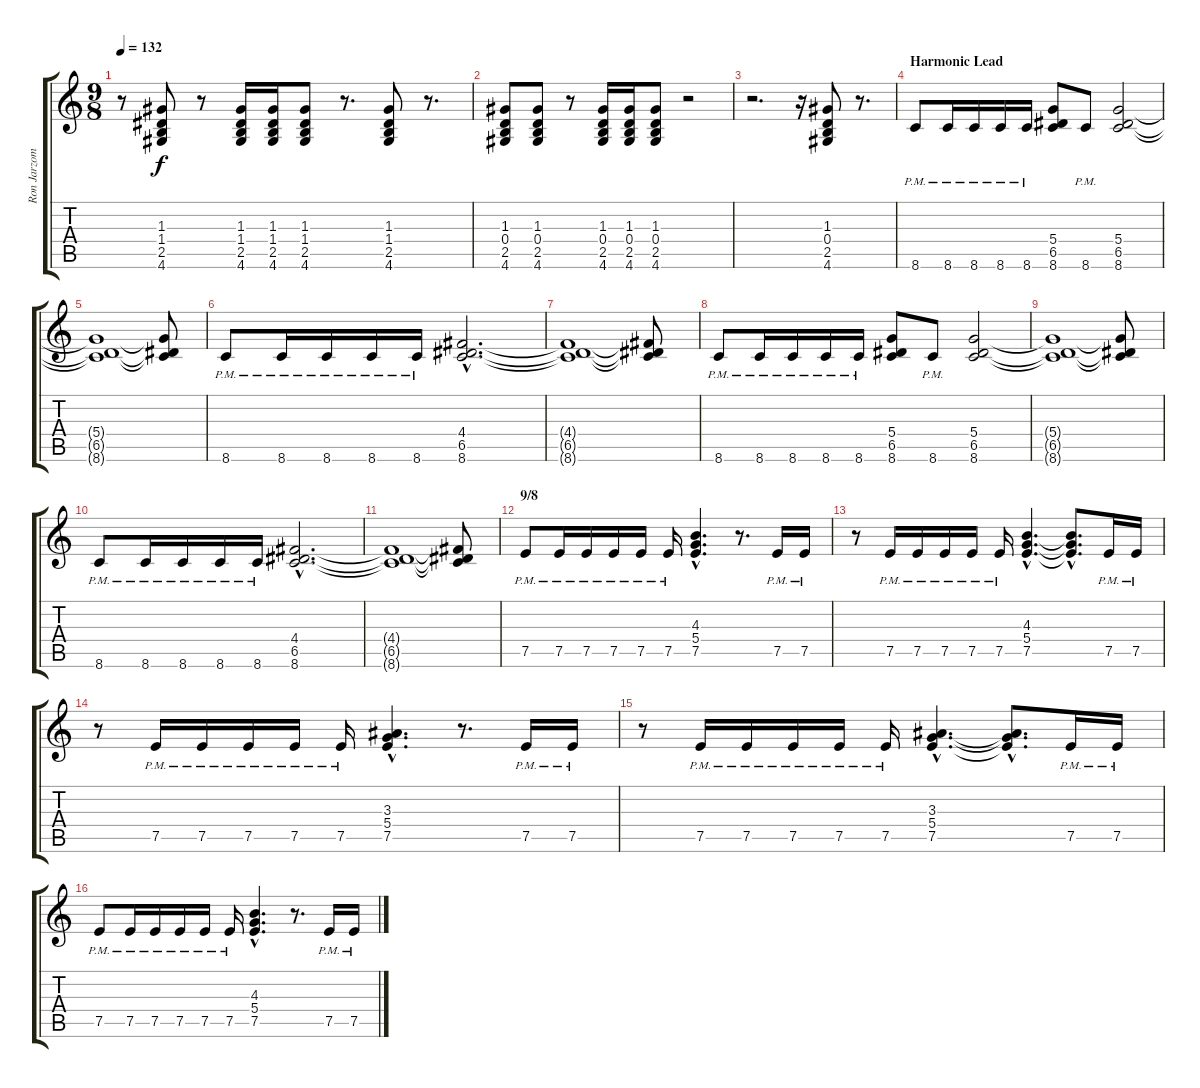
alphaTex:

\track ("Ron Jarzombek (Rhythm Guitar)" "Ron Jarzom") {instrument distortionguitar}
\staff {score tabs}
\tuning (E4 B3 G3 D3 A2 E2) {hide}
\ts (9 8)
\tempo 132
\clef g2
\ks c
r.8{dy f} (1.3 1.4 2.5 4.6).8 r.8 (1.3 1.4 2.5 4.6).16 (1.3 1.4 2.5 4.6).16 (1.3 1.4 2.5 4.6).8 r.8{d} (1.3 1.4 2.5 4.6).8 r.8{d} |
(1.3 0.4 2.5 4.6).8 (1.3 0.4 2.5 4.6).8 r.8 (1.3 0.4 2.5 4.6).16 (1.3 0.4 2.5 4.6).16 (1.3 0.4 2.5 4.6).8 r.2 |
r.2{d} r.16 (1.3 0.4 2.5 4.6).8 r.8{d} |
\section ("" "Harmonic Lead")
8.6{pm}.8 8.6{pm}.16 8.6{pm}.16 8.6{pm}.16 8.6{pm}.16 (5.4 6.5 8.6).8 8.6{pm}.8 (5.4 6.5 8.6).2 |
(5.4{t} 6.5{t} 8.6{t}).1 (5.4{t} 6.5{t} 8.6{t}).8 |
8.6{pm}.8 8.6{pm}.16 8.6{pm}.16 8.6{pm}.16 8.6{pm}.16 (4.4{hac} 6.5{hac} 8.6{hac}).2{d} |
(4.4{t} 6.5{t} 8.6{t}).1 (4.4{t} 6.5{t} 8.6{t}).8 |
8.6{pm}.8 8.6{pm}.16 8.6{pm}.16 8.6{pm}.16 8.6{pm}.16 (5.4 6.5 8.6).8 8.6{pm}.8 (5.4 6.5 8.6).2 |
(5.4{t} 6.5{t} 8.6{t}).1 (5.4{t} 6.5{t} 8.6{t}).8 |
8.6{pm}.8 8.6{pm}.16 8.6{pm}.16 8.6{pm}.16 8.6{pm}.16 (4.4{hac} 6.5{hac} 8.6{hac}).2{d} |
(4.4{t} 6.5{t} 8.6{t}).1 (4.4{t} 6.5{t} 8.6{t}).8 |
\section ("" "9/8")
7.5{pm}.8 7.5{pm}.16 7.5{pm}.16 7.5{pm}.16 7.5{pm}.16 7.5{pm}.16 (4.3{hac} 5.4{hac} 7.5{hac}).4{d} r.8{d} 7.5{pm}.16 7.5{pm}.16 |
r.8 7.5{pm}.16 7.5{pm}.16 7.5{pm}.16 7.5{pm}.16 7.5{pm}.16 (4.3{hac} 5.4{hac} 7.5{hac}).4{d} (4.3{hac t} 5.4{hac t} 7.5{hac t}).8{d} 7.5{pm}.16 7.5{pm}.16 |
r.8 7.5{pm}.16 7.5{pm}.16 7.5{pm}.16 7.5{pm}.16 7.5{pm}.16 (3.3{hac} 5.4{hac} 7.5{hac}).4{d} r.8{d} 7.5{pm}.16 7.5{pm}.16 |
r.8 7.5{pm}.16 7.5{pm}.16 7.5{pm}.16 7.5{pm}.16 7.5{pm}.16 (3.3{hac} 5.4{hac} 7.5{hac}).4{d} (3.3{hac t} 5.4{hac t} 7.5{hac t}).8{d} 7.5{pm}.16 7.5{pm}.16 |
7.5{pm}.8 7.5{pm}.16 7.5{pm}.16 7.5{pm}.16 7.5{pm}.16 7.5{pm}.16 (4.3{hac} 5.4{hac} 7.5{hac}).4{d} r.8{d} 7.5{pm}.16 7.5{pm}.16
